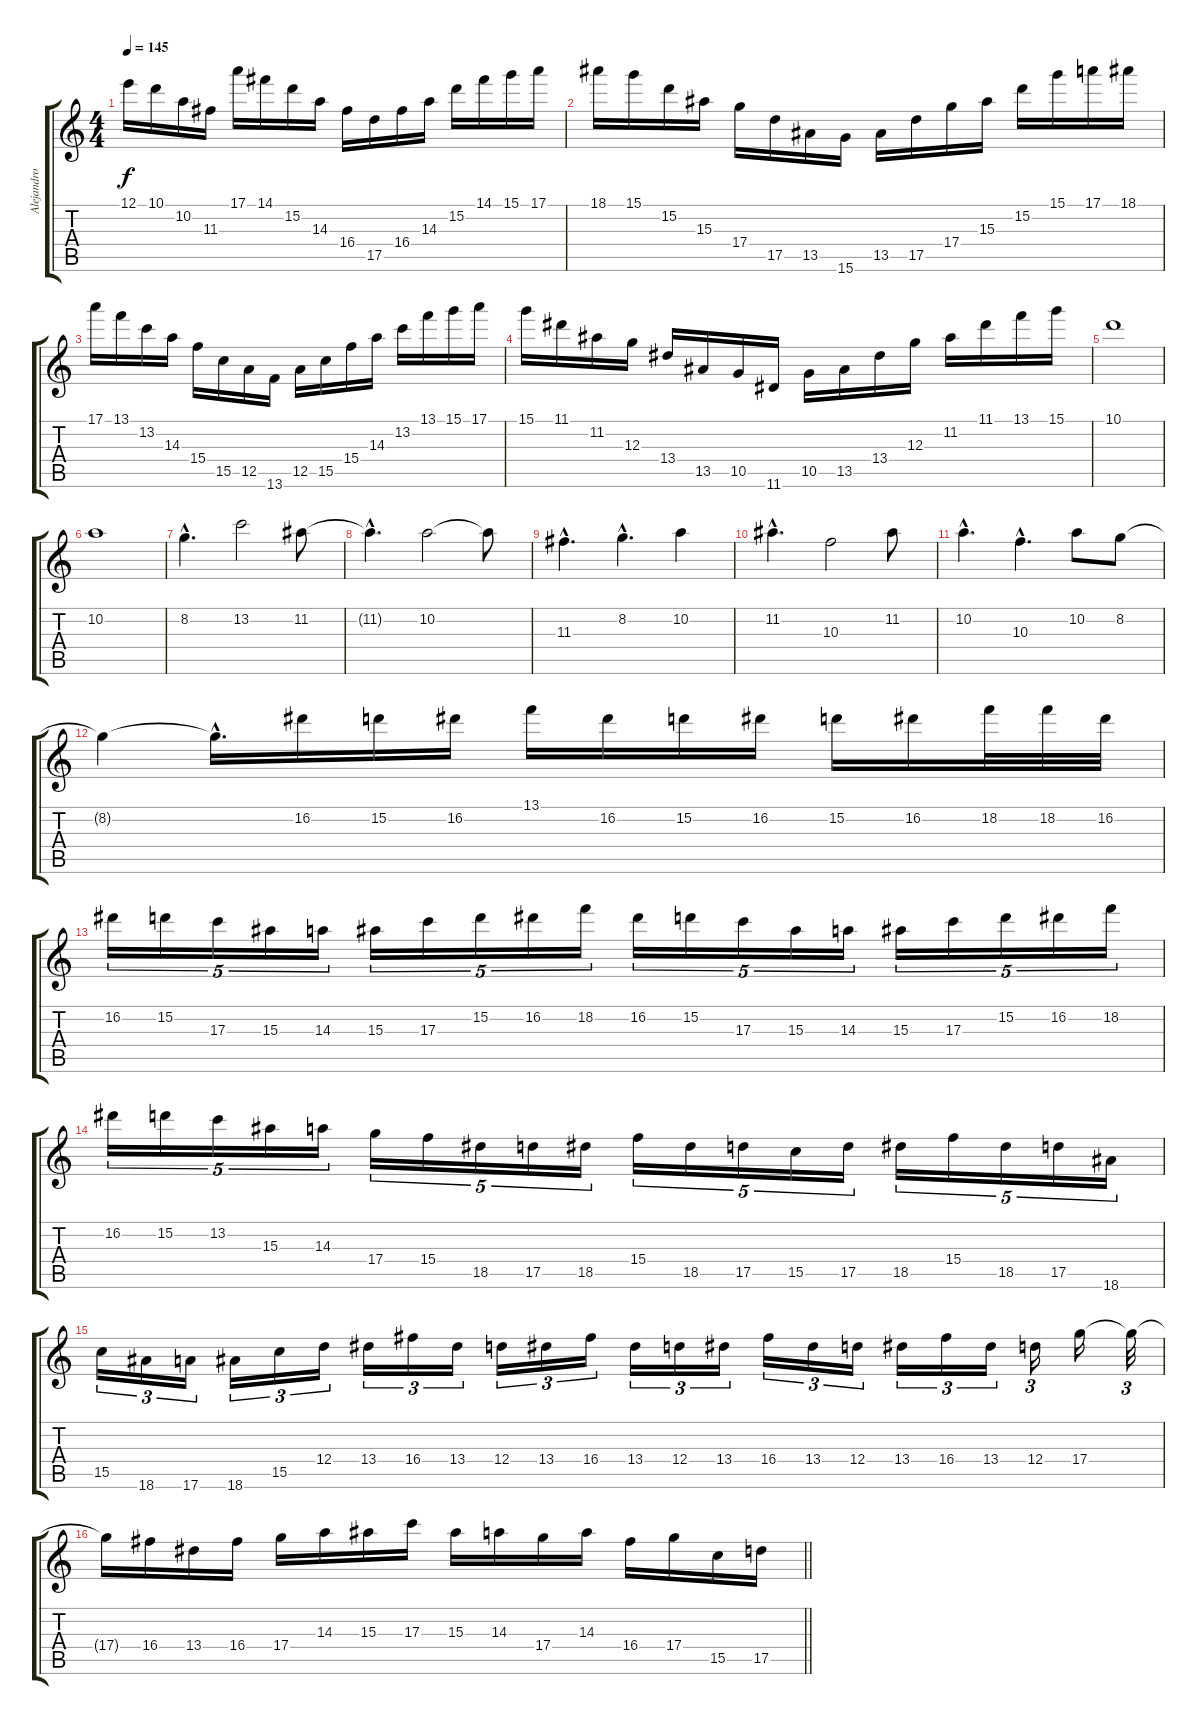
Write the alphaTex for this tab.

\track ("Alejandro Silva" "Alejandro ") {instrument distortionguitar}
\staff {score tabs}
\tuning (E4 B3 G3 D3 A2 E2) {hide}
\ts (4 4)
\tempo 145
\clef g2
\ks c
12.1.16{dy f} 10.1.16 10.2.16 11.3.16 17.1.16 14.1.16 15.2.16 14.3.16 16.4.16 17.5.16 16.4.16 14.3.16 15.2.16 14.1.16 15.1.16 17.1.16 |
18.1.16 15.1.16 15.2.16 15.3.16 17.4.16 17.5.16 13.5.16 15.6.16 13.5.16 17.5.16 17.4.16 15.3.16 15.2.16 15.1.16 17.1.16 18.1.16 |
17.1.16 13.1.16 13.2.16 14.3.16 15.4.16 15.5.16 12.5.16 13.6.16 12.5.16 15.5.16 15.4.16 14.3.16 13.2.16 13.1.16 15.1.16 17.1.16 |
15.1.16 11.1.16 11.2.16 12.3.16 13.4.16 13.5.16 10.5.16 11.6.16 10.5.16 13.5.16 13.4.16 12.3.16 11.2.16 11.1.16 13.1.16 15.1.16 |
10.1.1 |
10.2.1 |
8.2{hac}.4{d} 13.2.2 11.2.8 |
11.2{hac t}.4{d} 10.2.2 10.2{t}.8 |
11.3{hac}.4{d} 8.2{hac}.4{d} 10.2.4 |
11.2{hac}.4{d} 10.3.2 11.2.8 |
10.2{hac}.4{d} 10.3{hac}.4{d} 10.2.8 8.2.8 |
8.2{t}.4 8.2{hac t}.16{d} 16.2.16 15.2.16 16.2.16 13.1.16 16.2.16 15.2.16 16.2.16 15.2.16 16.2.16 18.2.32 18.2.32 16.2.32 |
16.2.16{tu (5 4)} 15.2.16{tu (5 4)} 17.3.16{tu (5 4)} 15.3.16{tu (5 4)} 14.3.16{tu (5 4)} 15.3.16{tu (5 4)} 17.3.16{tu (5 4)} 15.2.16{tu (5 4)} 16.2.16{tu (5 4)} 18.2.16{tu (5 4)} 16.2.16{tu (5 4)} 15.2.16{tu (5 4)} 17.3.16{tu (5 4)} 15.3.16{tu (5 4)} 14.3.16{tu (5 4)} 15.3.16{tu (5 4)} 17.3.16{tu (5 4)} 15.2.16{tu (5 4)} 16.2.16{tu (5 4)} 18.2.16{tu (5 4)} |
16.2.16{tu (5 4)} 15.2.16{tu (5 4)} 13.2.16{tu (5 4)} 15.3.16{tu (5 4)} 14.3.16{tu (5 4)} 17.4.16{tu (5 4)} 15.4.16{tu (5 4)} 18.5.16{tu (5 4)} 17.5.16{tu (5 4)} 18.5.16{tu (5 4)} 15.4.16{tu (5 4)} 18.5.16{tu (5 4)} 17.5.16{tu (5 4)} 15.5.16{tu (5 4)} 17.5.16{tu (5 4)} 18.5.16{tu (5 4)} 15.4.16{tu (5 4)} 18.5.16{tu (5 4)} 17.5.16{tu (5 4)} 18.6.16{tu (5 4)} |
15.5.16{tu (3 2)} 18.6.16{tu (3 2)} 17.6.16{tu (3 2)} 18.6.16{tu (3 2)} 15.5.16{tu (3 2)} 12.4.16{tu (3 2)} 13.4.16{tu (3 2)} 16.4.16{tu (3 2)} 13.4.16{tu (3 2)} 12.4.16{tu (3 2)} 13.4.16{tu (3 2)} 16.4.16{tu (3 2)} 13.4.16{tu (3 2)} 12.4.16{tu (3 2)} 13.4.16{tu (3 2)} 16.4.16{tu (3 2)} 13.4.16{tu (3 2)} 12.4.16{tu (3 2)} 13.4.16{tu (3 2)} 16.4.16{tu (3 2)} 13.4.16{tu (3 2)} 12.4.16{tu (3 2)} 17.4.16 17.4{t}.32{tu (3 2)} |
\barLineRight lightlight
17.4{t}.16 16.4.16 13.4.16 16.4.16 17.4.16 14.3.16 15.3.16 17.3.16 15.3.16 14.3.16 17.4.16 14.3.16 16.4.16 17.4.16 15.5.16 17.5.16
